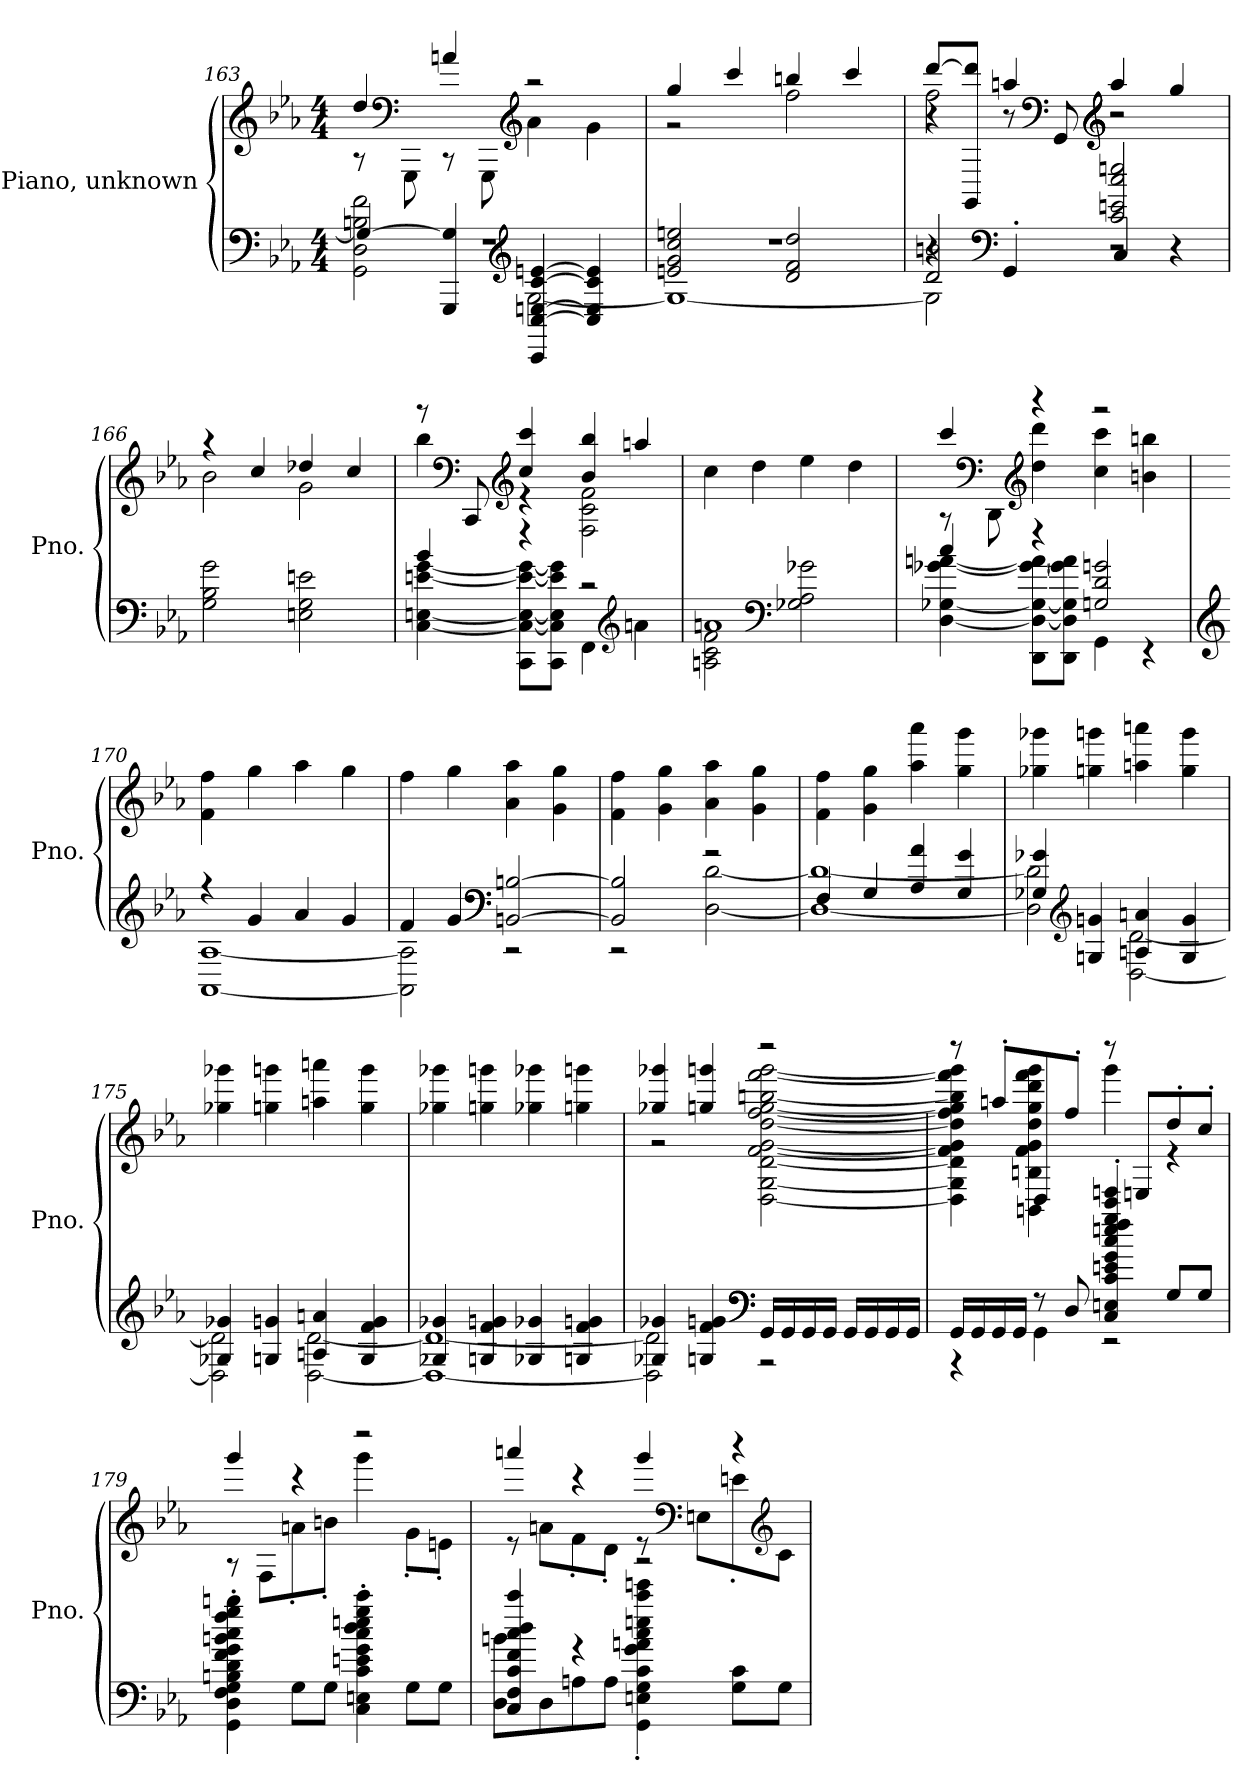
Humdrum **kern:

**kern	**kern
*part1	*part1
*staff2	*staff1
*I"Piano, unknown	*
*I'Pno.	*
*clefF4	*clefG2
*k[b-e-a-]	*k[b-e-a-]
*M4/4	*M4/4
=163	=163
*^	*^
*	*^	*	*
1r	2GG\ 2D\ 2Bn\ 2f\	4G/_	4dd/	8r
*	*	*	*clefF4	*
.	.	.	.	8GGG\
.	.	4GGG/ 4G/]	4an/	8r
.	.	.	.	8GGG\
*clefG2	*	*	*clefG2	*
.	[2G\	4CC/ [4C/ [4En/ [4c/ [4en/	2r	4a\
.	.	4C/] 4E/] 4c/] 4e/]	.	4g\
=164	=164	=164	=164	=164
1r	1G_	2en/ 2g/ 2cc/ 2een/	4gg/	2r
.	.	.	4ccc/	.
.	.	2d/ 2f/ 2dd/	4bbn/	2ff\
.	.	.	4ccc/	.
=165	=165	=165	=165	=165
*	*	*	*	*^
2d/ 2bn/	2G\]	4r	4r	2ff\	[8ddd/L
.	.	.	.	.	8GG/ 8ddd/]J
*clefF4	*	*	*	*	*
.	.	4GG'/	4aan/	.	8r
*	*	*	*clefF4	*	*
.	.	.	.	.	8GG/
*	*	*	*clefG2	*	*
2c/ 2en/ 2cc/ 2een/	2r	4C/	2r	2r	4aa/
.	.	4r	.	.	4gg/
*v	*v	*v	*	*	*
*	*	*v	*v
!!LO:PB:g=z
=166	=166	=166
2G\ 2B-\ 2g\	4r	2b-\
.	4cc/	.
2En\ 2G\ 2en\	4dd-X/	2g\
.	4cc/	.
=167	=167	=167
*^	*	*
4b-/	[4C\ [4En\ [4en\ [4g\	8r	4bb-\
*	*	*clefF4	*
.	.	8CC/	.
*	*	*clefG2	*
4r	8CC\ 8C\_ 8E\_ 8e\_ 8g\_L	4cc/ 4ccc/	4r
.	8CC\ 8C\] 8E\] 8e\] 8g\]J	.	.
2r	4FF\	4b-/ 4bb-/	2F\ 2c\ 2f\
*clefG2	*	*	*
.	4an\	4aan/	.
*	*	*v	*v
=168	=168	=168
1an	2An\ 2c\ 2f\	4cc\
.	.	4dd\
*clefF4	*	*
.	2G-X\ 2A\ 2g-X\	4ee-\
.	.	4dd\
=169	=169	=169
*	*	*^
4cc/	[4D\ [4G-X\ [4g-X\ [4an\	4ccc/	8r
*	*	*clefF4	*
.	.	.	8DD\
*	*	*clefG2	*
4r	8DD\ 8D\_ 8G-\_ 8g-\_ 8a\_L	4r	4dd\ 4ddd\
.	8DD\ 8D\] 8G-\] 8g-\] 8a\]J	.	.
2Gn/ 2d/ 2gn/	4GG\	2r	4cc\ 4ccc\
.	4r	.	4bn\ 4bbn\
*	*	*v	*v
!!LO:LB:g=z
=170	=170	=170
*clefG2	*	*
4r	[1AA- [1A-	4f\ 4ff\
4g/	.	4gg\
4a-/	.	4aa-\
4g/	.	4gg\
=171	=171	=171
4f/	2AA-\] 2A-\]	4ff\
4g/	.	4gg\
*clefF4	*	*
[2BBn/ [2Bn/	2r	4a-\ 4aa-\
.	.	4g\ 4gg\
=172	=172	=172
2BB/] 2B/]	2r	4f\ 4ff\
.	.	4g\ 4gg\
2r	[2D\ [2d\	4a-\ 4aa-\
.	.	4g\ 4gg\
=173	=173	=173
4F/	1D_ 1d_	4f\ 4ff\
4G/	.	4g\ 4gg\
4A-/ 4a-/	.	4aa-\ 4aaa-\
4G/ 4g/	.	4gg\ 4ggg\
=174	=174	=174
4G-X/ 4g-X/	2D\] 2d\]	4gg-X\ 4ggg-X\
*clefG2	*	*
4Gn/ 4gn/	.	4ggn\ 4gggn\
4An/ 4an/	[2D\ [2d\	4aan\ 4aaan\
4G/ 4g/	.	4gg\ 4ggg\
=175	=175	=175
4G-X/ 4g-X/	2D\] 2d\]	4gg-X\ 4ggg-X\
4Gn/ 4gn/	.	4ggn\ 4gggn\
4An/ 4an/	[2D\ [2d\	4aan\ 4aaan\
4G/ 4f/ 4g/	.	4gg\ 4ggg\
!!LO:LB:g=z
=176	=176	=176
4G-X/ 4g-X/	1D_ 1d_	4gg-X\ 4ggg-X\
4Gn/ 4f/ 4gn/	.	4ggn\ 4gggn\
4G-X/ 4g-X/	.	4gg-X\ 4ggg-X\
4Gn/ 4f/ 4gn/	.	4ggn\ 4gggn\
=177	=177	=177
*	*	*^
4G-X/ 4g-X/	2D\] 2d\]	4gg-X/ 4ggg-X/	2r
4Gn/ 4f/ 4gn/	.	4ggn/ 4gggn/	.
*clefF4	*	*	*
16GG/LL	2r	2r	[2D\ [2G\ [2d\ [2f\ [2g\ [2dd\ [2ff\ [2gg\ [2bbn\ [2fff\ [2ggg\
16GG/	.	.	.
16GG/	.	.	.
16GG/JJ	.	.	.
16GG/LL	.	.	.
16GG/	.	.	.
16GG/	.	.	.
16GG/JJ	.	.	.
=178	=178	=178	=178
16GG/LL	4r	8r	4D\] 4G\] 4d\] 4f\] 4g\] 4dd\] 4ff\] 4gg\] 4bb\] 4fff\] 4ggg\]
16GG/	.	.	.
16GG/	.	8aan'/L	.
16GG/JJ	.	.	.
8r	4GG\	8D/	4BBn\ 4Bn\ 4f\ 4g\ 4dd\ 4gg\ 4ddd\ 4fff\ 4ggg\
8D/	.	8ff'/J	.
4C/' 4En/' 4c/' 4en/' 4g/' 4cc/' 4een/' 4ff/' 4gg/' 4ccc/' 4eeen/'	2r	8r	4ggg\
.	.	8En/L	.
8G/L	.	8dd'/	4r
8G/J	.	8cc'/J	.
*v	*v	*	*
!!LO:LB:g=z	!!
=179	=179	=179
4GG\' 4D\' 4F\' 4G\' 4Bn\' 4d\' 4f\' 4g\' 4bn\' 4cc\' 4ff\' 4gg\' 4bbn\'	4ggg/	8r
.	.	8F\L
8G\L	4r	8an'\
8G\J	.	8bn'\J
4C\' 4En\' 4c\' 4en\' 4g\' 4cc\' 4dd\' 4een\' 4gg\' 4ccc\'	2r	4ggg\
8G\L	.	8g'\L
8G\J	.	8en'\J
=180	=180	=180
*^	*	*
4C/ 4F/ 4c/ 4f/ 4cc/ 4dd/ 4ccc/	8D\ 8bn\L	4aaan/	8r
.	8D\	.	8an\L
4r	8An\	4r	8f'\
.	8A\J	.	8d'\J
2r	4GG\' 4En\' 4G\' 4c\' 4g\' 4an\' 4cc\' 4een\' 4ccc\' 4eeen\'	4ggg/	8r
*	*	*clefF4	*
.	.	.	8En\L
.	8G\ 8c\L	4r	8en'\
*	*	*clefG2	*
.	8G\J	.	8c\J
*v	*v	*	*
*	*v	*v
=	=
*-	*-
